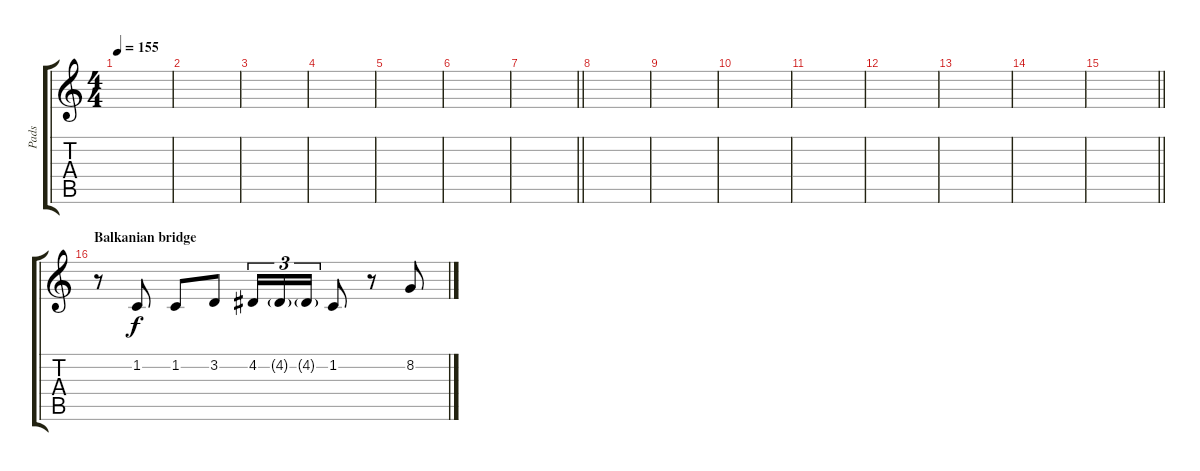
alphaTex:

\track ("Pads" "Pads") {instrument choiraahs}
\staff {score tabs}
\tuning (E4 B3 G3 D3 A2 E2) {hide}
\ts (4 4)
\tempo 155
\clef g2
\ks c
|
|
|
|
|
|
\barLineRight lightlight
|
|
|
|
|
|
|
|
\barLineRight lightlight
|
\section ("" "Balkanian bridge")
r.8{volume 13 instrument acousticguitarsteel} 1.2.8{dy f} 1.2.8 3.2.8 4.2.16{tu (3 2)} 4.2{g}.16{tu (3 2)} 4.2{g}.16{tu (3 2)} 1.2.8 r.8 8.2.8
